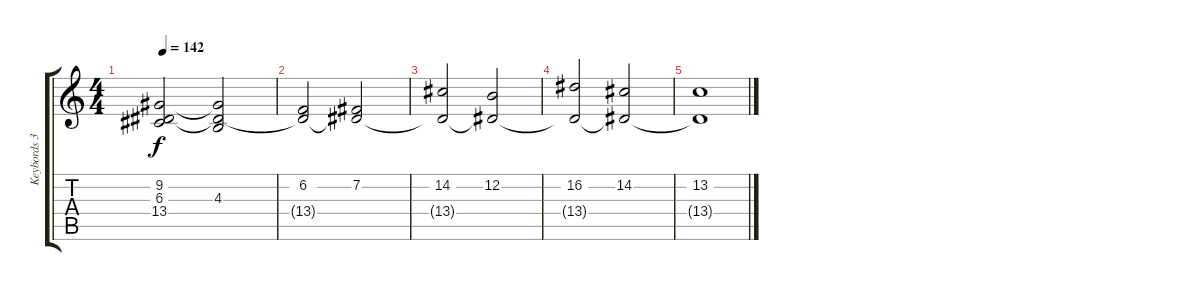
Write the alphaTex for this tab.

\track ("Keybords 3" "Keybords 3") {instrument brasssection}
\staff {score tabs}
\tuning (E4 B3 G3 D3 A2 E2) {hide}
\ts (4 4)
\tempo 142
\clef g2
\ks c
(9.2 6.3 13.4{t}).2{dy f} (9.2{t} 4.3 13.4{t}).2 |
(6.2 13.4{t}).2 (7.2 13.4{t}).2 |
(14.2 13.4{t}).2 (12.2 13.4{t}).2 |
(16.2 13.4{t}).2 (14.2 13.4{t}).2 |
(13.2 13.4{t}).1{volume 5}
